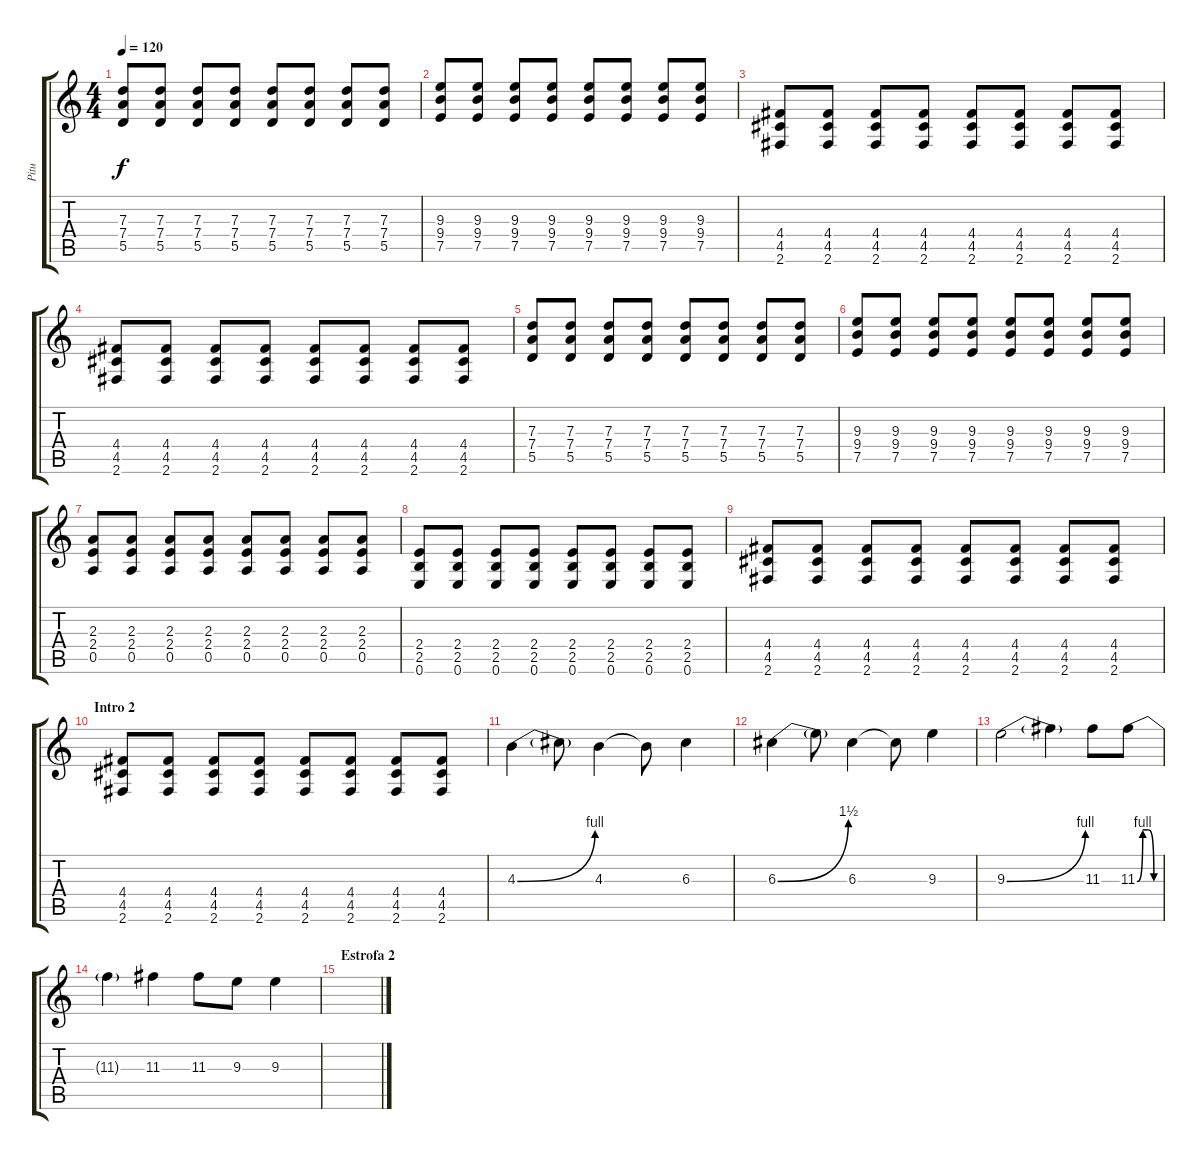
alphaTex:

\track ("Pitu" "Pitu") {instrument overdrivenguitar}
\staff {score tabs}
\tuning (E4 B3 G3 D3 A2 E2) {hide}
\ts (4 4)
\tempo 120
\clef g2
\ks c
(7.3 7.4 5.5).8{dy f} (7.3 7.4 5.5).8 (7.3 7.4 5.5).8 (7.3 7.4 5.5).8 (7.3 7.4 5.5).8 (7.3 7.4 5.5).8 (7.3 7.4 5.5).8 (7.3 7.4 5.5).8 |
(9.3 9.4 7.5).8 (9.3 9.4 7.5).8 (9.3 9.4 7.5).8 (9.3 9.4 7.5).8 (9.3 9.4 7.5).8 (9.3 9.4 7.5).8 (9.3 9.4 7.5).8 (9.3 9.4 7.5).8 |
(4.4 4.5 2.6).8 (4.4 4.5 2.6).8 (4.4 4.5 2.6).8 (4.4 4.5 2.6).8 (4.4 4.5 2.6).8 (4.4 4.5 2.6).8 (4.4 4.5 2.6).8 (4.4 4.5 2.6).8 |
(4.4 4.5 2.6).8 (4.4 4.5 2.6).8 (4.4 4.5 2.6).8 (4.4 4.5 2.6).8 (4.4 4.5 2.6).8 (4.4 4.5 2.6).8 (4.4 4.5 2.6).8 (4.4 4.5 2.6).8 |
(7.3 7.4 5.5).8 (7.3 7.4 5.5).8 (7.3 7.4 5.5).8 (7.3 7.4 5.5).8 (7.3 7.4 5.5).8 (7.3 7.4 5.5).8 (7.3 7.4 5.5).8 (7.3 7.4 5.5).8 |
(9.3 9.4 7.5).8 (9.3 9.4 7.5).8 (9.3 9.4 7.5).8 (9.3 9.4 7.5).8 (9.3 9.4 7.5).8 (9.3 9.4 7.5).8 (9.3 9.4 7.5).8 (9.3 9.4 7.5).8 |
(2.3 2.4 0.5).8 (2.3 2.4 0.5).8 (2.3 2.4 0.5).8 (2.3 2.4 0.5).8 (2.3 2.4 0.5).8 (2.3 2.4 0.5).8 (2.3 2.4 0.5).8 (2.3 2.4 0.5).8 |
(2.4 2.5 0.6).8 (2.4 2.5 0.6).8 (2.4 2.5 0.6).8 (2.4 2.5 0.6).8 (2.4 2.5 0.6).8 (2.4 2.5 0.6).8 (2.4 2.5 0.6).8 (2.4 2.5 0.6).8 |
(4.4 4.5 2.6).8 (4.4 4.5 2.6).8 (4.4 4.5 2.6).8 (4.4 4.5 2.6).8 (4.4 4.5 2.6).8 (4.4 4.5 2.6).8 (4.4 4.5 2.6).8 (4.4 4.5 2.6).8 |
\section ("" "Intro 2")
(4.4 4.5 2.6).8 (4.4 4.5 2.6).8 (4.4 4.5 2.6).8 (4.4 4.5 2.6).8 (4.4 4.5 2.6).8 (4.4 4.5 2.6).8 (4.4 4.5 2.6).8 (4.4 4.5 2.6).8 |
4.3{be (bend 0 0 60 4)}.4{volume 16} 4.3{t}.8 4.3.4 4.3{t}.8 6.3.4 |
6.3{be (bend 0 0 60 6)}.4 6.3{t}.8 6.3.4 6.3{t}.8 9.3.4 |
9.3{be (bend 0 0 60 4)}.2 9.3{t}.4 11.3.8 11.3{be (custom 0 0 15 4 30 4 45 0 60 0)}.8 |
11.3{t}.4 11.3.4 11.3.8 9.3.8 9.3.4 |
\section ("" "Estrofa 2")
